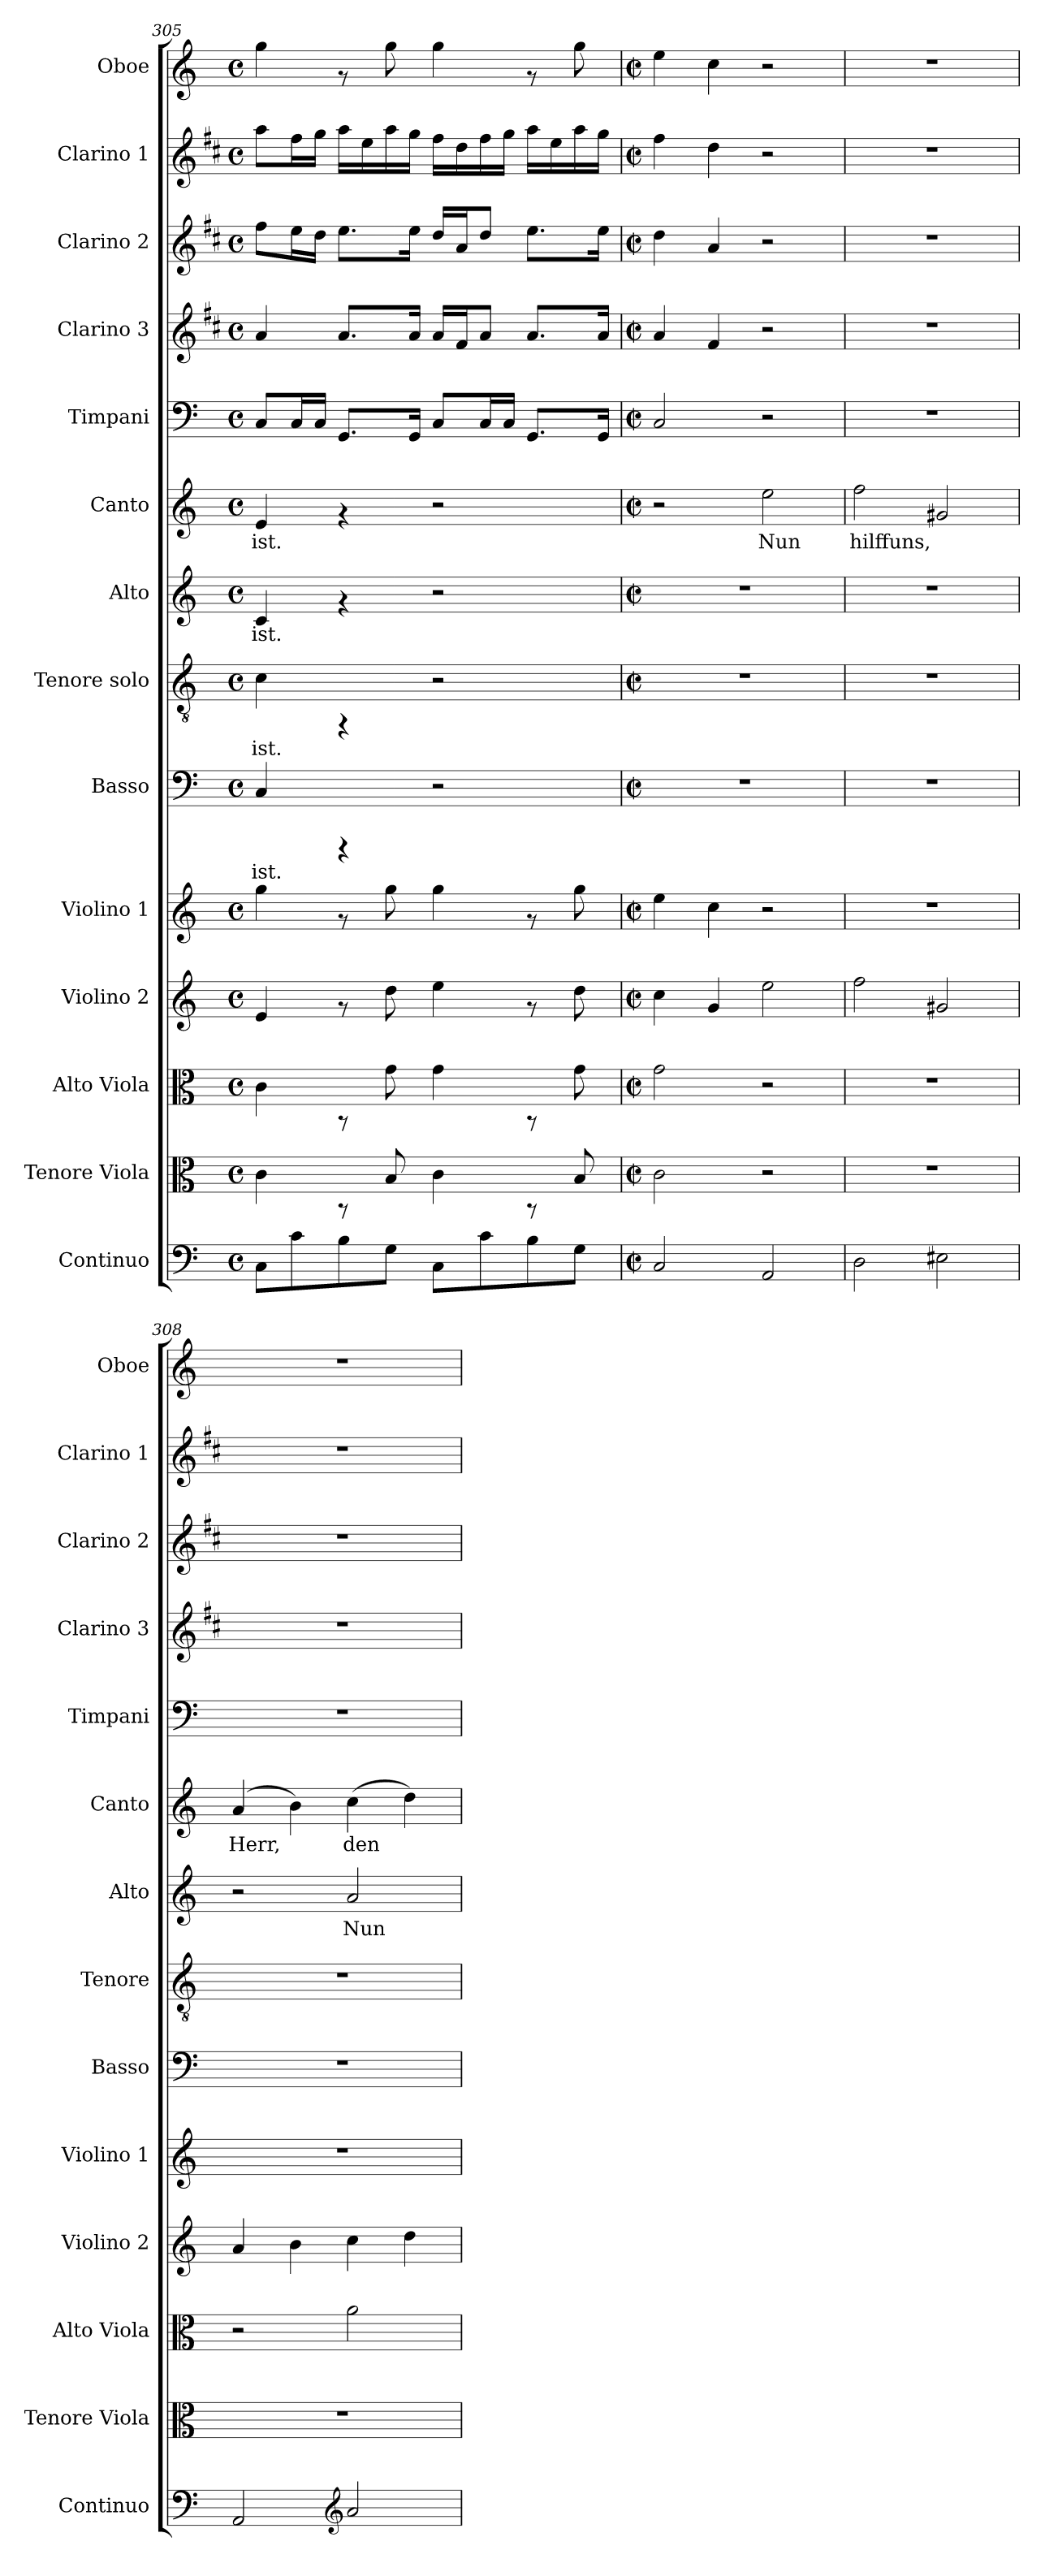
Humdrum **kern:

**kern	**kern	**kern	**kern	**kern	**kern	**text	**kern	**text	**kern	**text	**kern	**text	**kern	**kern	**kern	**kern	**kern
*part14	*part13	*part12	*part11	*part10	*part9	*part9	*part8	*part8	*part7	*part7	*part6	*part6	*part5	*part4	*part3	*part2	*part1
*staff14	*staff13	*staff12	*staff11	*staff10	*staff9	*staff9	*staff8	*staff8	*staff7	*staff7	*staff6	*staff6	*staff5	*staff4	*staff3	*staff2	*staff1
*I"Continuo	*I"Tenore Viola	*I"Alto Viola	*I"Violino 2	*I"Violino 1	*I"Basso	*	*I"Tenore solo	*	*I"Alto	*	*I"Canto	*	*I"Timpani	*I"Clarino 3	*I"Clarino 2	*I"Clarino 1	*I"Oboe
*I'Continuo	*I'Tenore Viola	*I'Alto Viola	*I'Violino 2	*I'Violino 1	*I'Basso	*	*I'Tenore	*	*I'Alto	*	*I'Canto	*	*I'Timpani	*I'Clarino 3	*I'Clarino 2	*I'Clarino 1	*I'Oboe
*clefF4	*clefC3	*clefC3	*clefG2	*clefG2	*clefF4	*	*clefGv2	*	*clefG2	*	*clefG2	*	*clefF4	*clefG2	*clefG2	*clefG2	*clefG2
*	*	*	*	*	*	*	*	*	*	*	*	*	*	*ITrd1c2	*ITrd1c2	*ITrd1c2	*
*k[]	*k[]	*k[]	*k[]	*k[]	*k[]	*	*k[]	*	*k[]	*	*k[]	*	*k[]	*k[]	*k[]	*k[]	*k[]
*C:	*C:	*C:	*C:	*C:	*C:	*	*C:	*	*C:	*	*C:	*	*C:	*C:	*C:	*C:	*C:
*M4/4	*M4/4	*M4/4	*M4/4	*M4/4	*M4/4	*	*M4/4	*	*M4/4	*	*M4/4	*	*M4/4	*M4/4	*M4/4	*M4/4	*M4/4
*met(c)	*met(c)	*met(c)	*met(c)	*met(c)	*met(c)	*	*met(c)	*	*met(c)	*	*met(c)	*	*met(c)	*met(c)	*met(c)	*met(c)	*met(c)
=305	=305	=305	=305	=305	=305	=305	=305	=305	=305	=305	=305	=305	=305	=305	=305	=305	=305
!	!	!	!	!	!	!LO:LY:b:cj	!	!LO:LY:b	!	!LO:LY:b:cj	!	!LO:LY:b:cj	!	!	!	!	!
8C\L	4c\	4c\	4e/	4gg\	4C/	ist.	4c\	ist.	4c/	ist.	4e/	ist.	8C/L	4g/	8ee\L	8gg\L	4gg\
8c\	.	.	.	.	.	.	.	.	.	.	.	.	16C/	.	16dd\	16ee\	.
.	.	.	.	.	.	.	.	.	.	.	.	.	16C/J	.	16cc\J	16ff\J	.
8B\	8rAA	8rAA	8rf	8rf	4rCCC	.	4rFF	.	4rf	.	4rf	.	8.GG/L	8.g/L	8.dd\L	16gg\L	8rf
.	.	.	.	.	.	.	.	.	.	.	.	.	.	.	.	16dd\	.
8G\J	8B/	8g\	8dd\	8gg\	.	.	.	.	.	.	.	.	.	.	.	16gg\	8gg\
.	.	.	.	.	.	.	.	.	.	.	.	.	16GG/J	16g/J	16dd\J	16ff\J	.
8C\L	4c\	4g\	4ee\	4gg\	2r	.	2r	.	2r	.	2r	.	8C/L	16g/L	16cc/L	16ee\L	4gg\
.	.	.	.	.	.	.	.	.	.	.	.	.	.	16e/	16g/	16cc\	.
8c\	.	.	.	.	.	.	.	.	.	.	.	.	16C/	8g/J	8cc/J	16ee\	.
.	.	.	.	.	.	.	.	.	.	.	.	.	16C/J	.	.	16ff\J	.
8B\	8rAA	8rAA	8rf	8rf	.	.	.	.	.	.	.	.	8.GG/L	8.g/L	8.dd\L	16gg\L	8rf
.	.	.	.	.	.	.	.	.	.	.	.	.	.	.	.	16dd\	.
8G\J	8B/	8g\	8dd\	8gg\	.	.	.	.	.	.	.	.	.	.	.	16gg\	8gg\
.	.	.	.	.	.	.	.	.	.	.	.	.	16GG/J	16g/J	16dd\J	16ff\J	.
!!LO:PB:g=z
=306	=306	=306	=306	=306	=306	=306	=306	=306	=306	=306	=306	=306	=306	=306	=306	=306	=306
*M2/2	*M2/2	*M2/2	*M2/2	*M2/2	*M2/2	*	*M2/2	*	*M2/2	*	*M2/2	*	*M2/2	*M2/2	*M2/2	*M2/2	*M2/2
*met(c|)	*met(c|)	*met(c|)	*met(c|)	*met(c|)	*met(c|)	*	*met(c|)	*	*met(c|)	*	*met(c|)	*	*met(c|)	*met(c|)	*met(c|)	*met(c|)	*met(c|)
2C/	2c\	2g\	4cc\	4ee\	1r	.	1r	.	1r	.	2r	.	2C/	4g/	4cc\	4ee\	4ee\
.	.	.	4g/	4cc\	.	.	.	.	.	.	.	.	.	4e/	4g/	4cc\	4cc\
!	!	!	!	!	!	!	!	!	!	!	!	!LO:LY:b:cj	!	!	!	!	!
2AA/	2r	2r	2ee\	2r	.	.	.	.	.	.	2ee\	Nun	2r	2r	2r	2r	2r
=307	=307	=307	=307	=307	=307	=307	=307	=307	=307	=307	=307	=307	=307	=307	=307	=307	=307
!	!	!	!	!	!	!	!	!	!	!	!	!LO:LY:b:cj	!	!	!	!	!
2D\	1r	1r	2ff\	1r	1r	.	1r	.	1r	.	2ff\	hilffuns,	1r	1r	1r	1r	1r
!	!	!	!	!	!	!	!	!	!	!	!	!LO:LY:b:cj	!	!	!	!	!
2E#\	.	.	2g#X/	.	.	.	.	.	.	.	2g#X/	.	.	.	.	.	.
=308	=308	=308	=308	=308	=308	=308	=308	=308	=308	=308	=308	=308	=308	=308	=308	=308	=308
!	!LO:N:vis=2	!	!	!LO:N:vis=2	!LO:N:vis=2	!	!LO:N:vis=2	!	!	!	!	!LO:LY:b:cj	!LO:N:vis=2	!LO:N:vis=2	!LO:N:vis=2	!LO:N:vis=2	!LO:N:vis=2
2AA/	1r	2r	4a/	1r	1r	.	1r	.	2r	.	(>4a/	Herr,	1r	1r	1r	1r	1r
!	!	!	!	!	!	!	!	!	!	!	!	!LO:LY:b:cj	!	!	!	!	!
.	.	.	4b\	.	.	.	.	.	.	.	4b\)	.	.	.	.	.	.
*clefG2	*	*	*	*	*	*	*	*	*	*	*	*	*	*	*	*	*
!	!	!	!	!	!	!	!	!	!	!LO:LY:b:cj	!	!LO:LY:b:cj	!	!	!	!	!
2a/	.	2a\	4cc\	.	.	.	.	.	2a/	Nun	(>4cc\	den	.	.	.	.	.
!	!	!	!	!	!	!	!	!	!	!	!	!LO:LY:b:cj	!	!	!	!	!
.	.	.	4dd\	.	.	.	.	.	.	.	4dd\)	.	.	.	.	.	.
=	=	=	=	=	=	=	=	=	=	=	=	=	=	=	=	=	=
*-	*-	*-	*-	*-	*-	*-	*-	*-	*-	*-	*-	*-	*-	*-	*-	*-	*-
